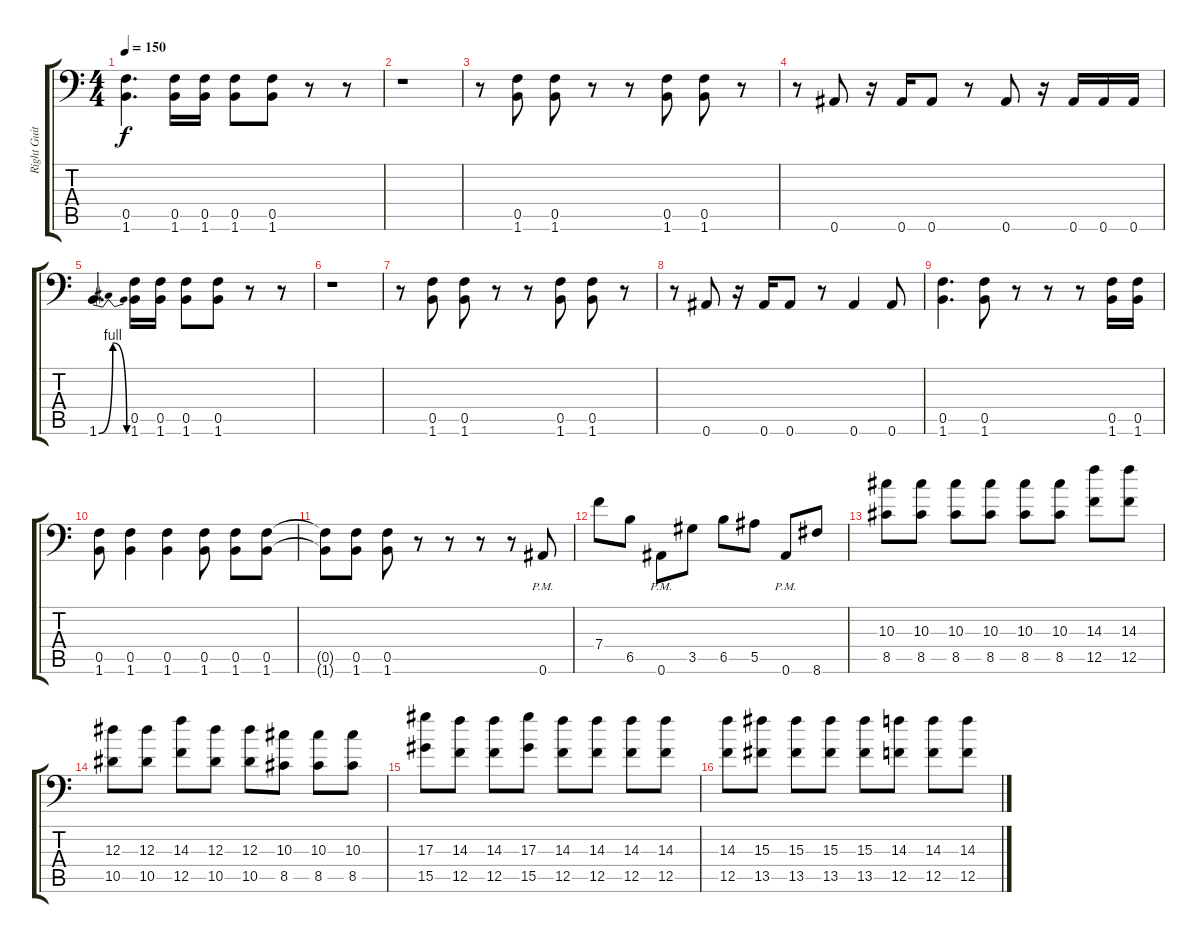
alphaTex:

\track ("Right Guitar" "Right Guit") {instrument distortionguitar}
\staff {score tabs}
\tuning (C4 G3 Eb3 Bb2 F2 Bb1) {hide}
\ts (4 4)
\tempo 150
\clef f4
\ks c
(0.5 1.6).4{d dy f} (0.5 1.6).16 (0.5 1.6).16 (0.5 1.6).8 (0.5 1.6).8 r.8 r.8 |
r.1 |
r.8 (0.5 1.6).8 (0.5 1.6).8 r.8 r.8 (0.5 1.6).8 (0.5 1.6).8 r.8 |
r.8 0.6.8 r.16 0.6.16 0.6.8 r.8 0.6.8 r.16 0.6.16 0.6.16 0.6.16 |
1.6{be (bendrelease 0 0 30 4 30 4 60 0)}.4{d} (0.5 1.6).16 (0.5 1.6).16 (0.5 1.6).8 (0.5 1.6).8 r.8 r.8 |
r.1 |
r.8 (0.5 1.6).8 (0.5 1.6).8 r.8 r.8 (0.5 1.6).8 (0.5 1.6).8 r.8 |
r.8 0.6.8 r.16 0.6.16 0.6.8 r.8 0.6.4 0.6.8 |
(0.5 1.6).4{d} (0.5 1.6).8 r.8 r.8 r.8 (0.5 1.6).16 (0.5 1.6).16 |
(0.5 1.6).8 (0.5 1.6).4 (0.5 1.6).4 (0.5 1.6).8 (0.5 1.6).8 (0.5 1.6).8 |
(0.5{t} 1.6{t}).8 (0.5 1.6).8 (0.5 1.6).8 r.8 r.8 r.8 r.8 0.6{pm}.8 |
7.4.8 6.5.8 0.6{pm}.8 3.5.8 6.5.8 5.5.8 0.6{pm}.8 8.6.8 |
(10.3 8.5).8 (10.3 8.5).8 (10.3 8.5).8 (10.3 8.5).8 (10.3 8.5).8 (10.3 8.5).8 (14.3 12.5).8 (14.3 12.5).8 |
(12.3 10.5).8 (12.3 10.5).8 (14.3 12.5).8 (12.3 10.5).8 (12.3 10.5).8 (10.3 8.5).8 (10.3 8.5).8 (10.3 8.5).8 |
(17.3 15.5).8 (14.3 12.5).8 (14.3 12.5).8 (17.3 15.5).8 (14.3 12.5).8 (14.3 12.5).8 (14.3 12.5).8 (14.3 12.5).8 |
(14.3 12.5).8 (15.3 13.5).8 (15.3 13.5).8 (15.3 13.5).8 (15.3 13.5).8 (14.3 12.5).8 (14.3 12.5).8 (14.3 12.5).8
